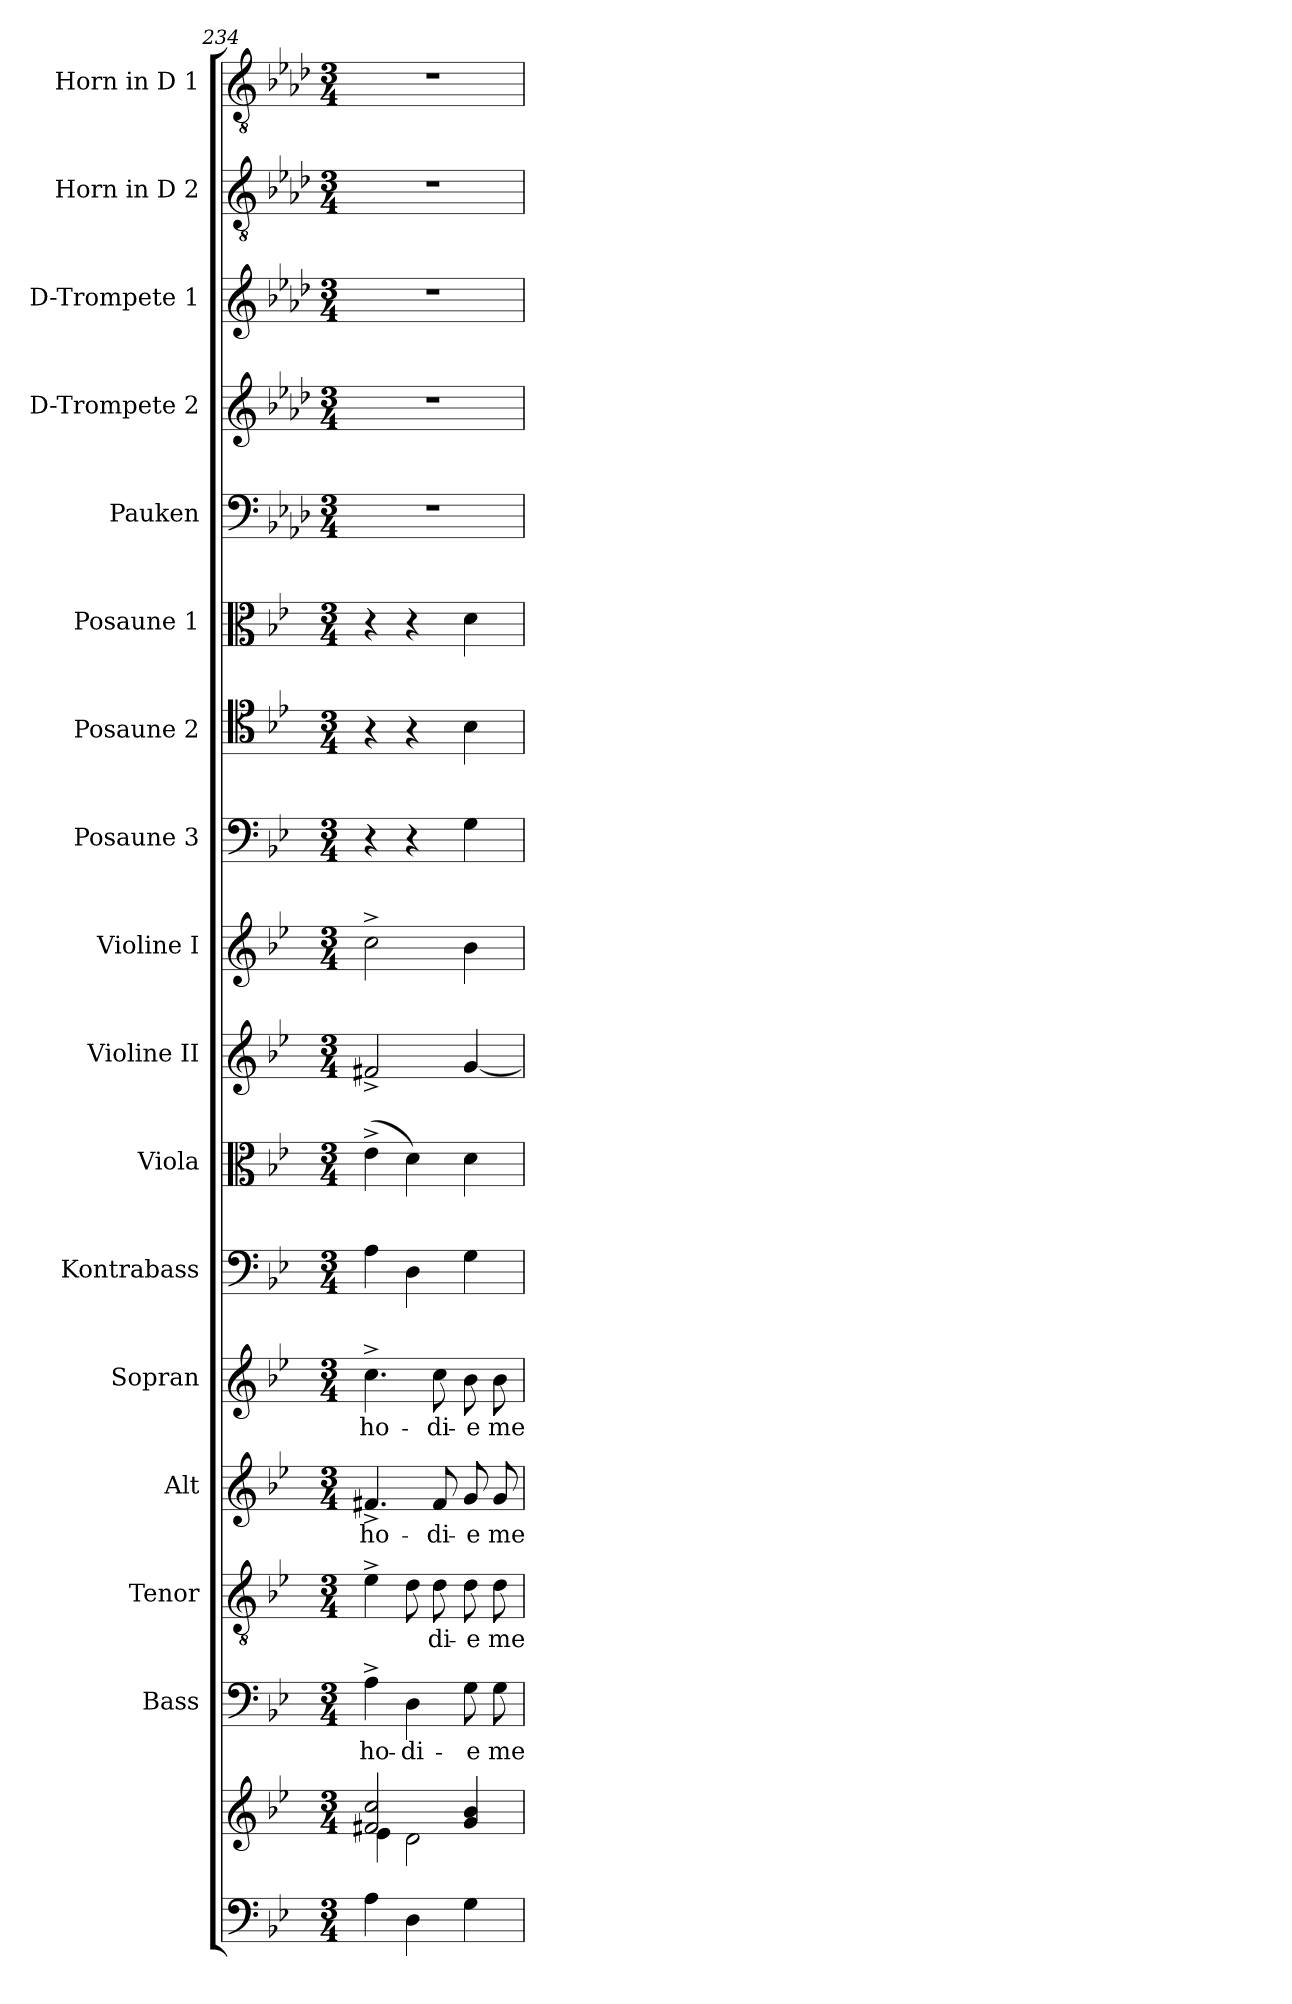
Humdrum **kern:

**kern	**kern	**kern	**text	**kern	**text	**kern	**text	**kern	**text	**kern	**kern	**kern	**kern	**kern	**kern	**kern	**kern	**kern	**kern	**kern	**kern
*part17	*part17	*part16	*part16	*part15	*part15	*part14	*part14	*part13	*part13	*part12	*part11	*part10	*part9	*part8	*part7	*part6	*part5	*part4	*part3	*part2	*part1
*staff18	*staff17	*staff16	*staff16	*staff15	*staff15	*staff14	*staff14	*staff13	*staff13	*staff12	*staff11	*staff10	*staff9	*staff8	*staff7	*staff6	*staff5	*staff4	*staff3	*staff2	*staff1
*	*	*I"Bass	*	*I"Tenor	*	*I"Alt	*	*I"Sopran	*	*I"Kontrabass	*I"Viola	*I"Violine II	*I"Violine I	*I"Posaune 3	*I"Posaune 2	*I"Posaune 1	*I"Pauken	*I"D-Trompete 2	*I"D-Trompete 1	*I"Horn in D 2	*I"Horn in D 1
*	*	*I'B.	*	*I'T.	*	*I'A.	*	*I'S.	*	*I'Kb.	*I'Vla.	*I'Vl. II	*I'Vl. I	*I'Pos. 3	*I'Pos. 2	*I'Pos. 1	*I'Pk.	*I'D Trp. 2	*I'D Trp. 1	*I'Hrn. 2	*I'Hrn. 1
*clefF4	*clefG2	*clefF4	*	*clefGv2	*	*clefG2	*	*clefG2	*	*clefF4	*clefC3	*clefG2	*clefG2	*clefF4	*clefC4	*clefC3	*clefF4	*clefG2	*clefG2	*clefGv2	*clefGv2
*	*	*	*	*	*	*	*	*	*	*ITrd7c12	*	*	*	*	*	*	*ITrd-1c-2	*ITrd-1c-2	*ITrd-1c-2	*ITrd-1c-2	*ITrd-1c-2
*k[b-e-]	*k[b-e-]	*k[b-e-]	*	*k[b-e-]	*	*k[b-e-]	*	*k[b-e-]	*	*k[b-e-]	*k[b-e-]	*k[b-e-]	*k[b-e-]	*k[b-e-]	*k[b-e-]	*k[b-e-]	*k[b-e-]	*k[b-e-]	*k[b-e-]	*k[b-e-]	*k[b-e-]
*B-:	*B-:	*B-:	*	*B-:	*	*B-:	*	*B-:	*	*B-:	*B-:	*B-:	*B-:	*B-:	*B-:	*B-:	*B-:	*B-:	*B-:	*B-:	*B-:
*M3/4	*M3/4	*M3/4	*	*M3/4	*	*M3/4	*	*M3/4	*	*M3/4	*M3/4	*M3/4	*M3/4	*M3/4	*M3/4	*M3/4	*M3/4	*M3/4	*M3/4	*M3/4	*M3/4
=234	=234	=234	=234	=234	=234	=234	=234	=234	=234	=234	=234	=234	=234	=234	=234	=234	=234	=234	=234	=234	=234
*	*^	*	*	*	*	*	*	*	*	*	*	*	*	*	*	*	*	*	*	*	*
!	!	!	!	!LO:LY:b	!	!	!	!LO:LY:b	!	!LO:LY:b	!	!	!	!	!	!	!	!	!	!	!	!
4A\	2f#X/ 2cc/	4e-\	4A^>\	ho-	4e-^>\	.	4.f#X^>/	ho-	4.cc^>\	ho-	4AA\	(>4e-^>\	2f#X^</	2cc^>\	4r	4r	4r	2.r	2.r	2.r	2.r	2.r
!	!	!	!	!LO:LY:b	!	!	!	!	!	!	!	!	!	!	!	!	!	!	!	!	!	!
4D\	.	2d\	4D\	-di-	8d\	.	.	.	.	.	4DD\	4d\)	.	.	4r	4r	4r	.	.	.	.	.
!	!	!	!	!	!	!LO:LY:b	!	!LO:LY:b	!	!LO:LY:b	!	!	!	!	!	!	!	!	!	!	!	!
.	.	.	.	.	8d\	-di-	8f#/	-di-	8cc\	-di-	.	.	.	.	.	.	.	.	.	.	.	.
!	!	!	!	!LO:LY:b	!	!LO:LY:b	!	!LO:LY:b	!	!LO:LY:b	!	!	!	!	!	!	!	!	!	!	!	!
4G\	4g/ 4b-/	.	8G\	-e	8d\	-e	8g/	-e	8b-\	-e	4GG\	4d\	[4g/	4b-\	4G\	4B-\	4d\	.	.	.	.	.
!	!	!	!	!LO:LY:b	!	!LO:LY:b	!	!LO:LY:b	!	!LO:LY:b	!	!	!	!	!	!	!	!	!	!	!	!
.	.	.	8G\	me-	8d\	me-	8g/	me-	8b-\	me-	.	.	.	.	.	.	.	.	.	.	.	.
*	*v	*v	*	*	*	*	*	*	*	*	*	*	*	*	*	*	*	*	*	*	*	*
=	=	=	=	=	=	=	=	=	=	=	=	=	=	=	=	=	=	=	=	=	=
*-	*-	*-	*-	*-	*-	*-	*-	*-	*-	*-	*-	*-	*-	*-	*-	*-	*-	*-	*-	*-	*-
